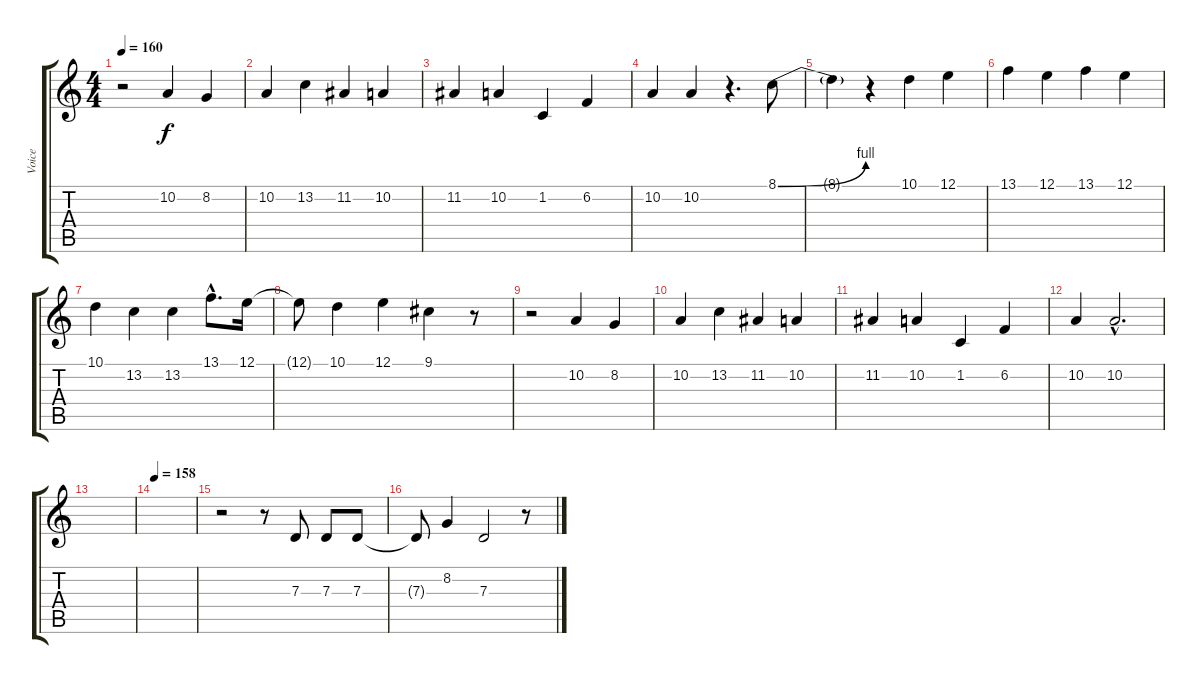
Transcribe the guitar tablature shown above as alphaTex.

\track ("Voice" "Voice") {instrument synthvoice}
\staff {score tabs}
\tuning (E4 B3 G3 D3 A2 E2) {hide}
\ts (4 4)
\tempo 160
\clef g2
\ks c
r.2{dy f} 10.2.4 8.2.4 |
10.2.4 13.2.4 11.2.4 10.2.4 |
11.2.4 10.2.4 1.2.4 6.2.4 |
10.2.4 10.2.4 r.4{d} 8.1{be (bend 0 0 60 4)}.8 |
8.1{t}.4 r.4 10.1.4 12.1.4 |
13.1.4 12.1.4 13.1.4 12.1.4 |
10.1.4 13.2.4 13.2.4 13.1{hac}.8{d} 12.1.16 |
12.1{t}.8 10.1.4 12.1.4 9.1.4 r.8 |
r.2 10.2.4 8.2.4 |
10.2.4 13.2.4 11.2.4 10.2.4 |
11.2.4 10.2.4 1.2.4 6.2.4 |
10.2.4 10.2{hac}.2{d} |
|
\tempo 158
|
r.2 r.8 7.3.8 7.3.8 7.3.8 |
7.3{t}.8 8.2.4 7.3.2 r.8
